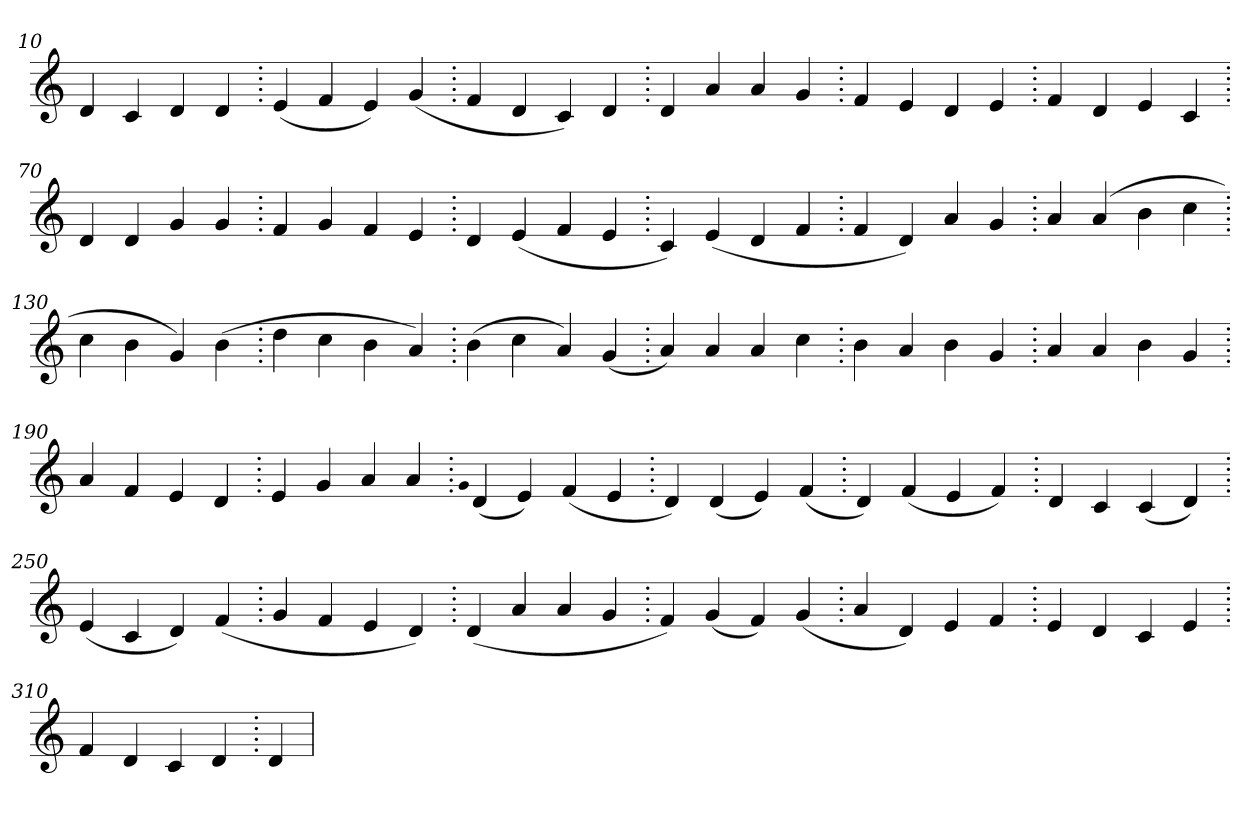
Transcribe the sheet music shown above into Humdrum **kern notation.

**kern
*part1
*staff1
*clefG2
=10.
4d
4c
4d
4d
=20.
(>4e
4f
4e)
(>4g
=30.
4f
4d
4c)
4d
=40.
4d
4a
4a
4g
=50.
4f
4e
4d
4e
=60.
4f
4d
4e
4c
=70.
4d
4d
4g
4g
=80.
4f
4g
4f
4e
=90.
4d
(>4e
4f
4e
=100.
4c)
(>4e
4d
4f
=110.
4f
4d)
4a
4g
=120.
4a
(>4a
4b
4cc
=130.
4cc
4b
4g)
(>4b
=140.
4dd
4cc
4b
4a)
=150.
(>4b
4cc
4a)
(>4g
=160.
4a)
4a
4a
4cc
=170.
4b
4a
4b
4g
=180.
4a
4a
4b
4g
=190.
4a
4f
4e
4d
=200.
4e
4g
4a
4a
=210.
qqg
(>4d
4e)
(>4f
4e
=220.
4d)
(>4d
4e)
(>4f
=230.
4d)
(>4f
4e
4f)
=240.
4d
4c
(>4c
4d)
=250.
(>4e
4c
4d)
(>4f
=260.
4g
4f
4e
4d)
=270.
(>4d
4a
4a
4g
=280.
4f)
(>4g
4f)
(>4g
=290.
4a
4d)
4e
4f
=300.
4e
4d
4c
4e
=310.
4f
4d
4c
4d
=320.
4d
=
*-
